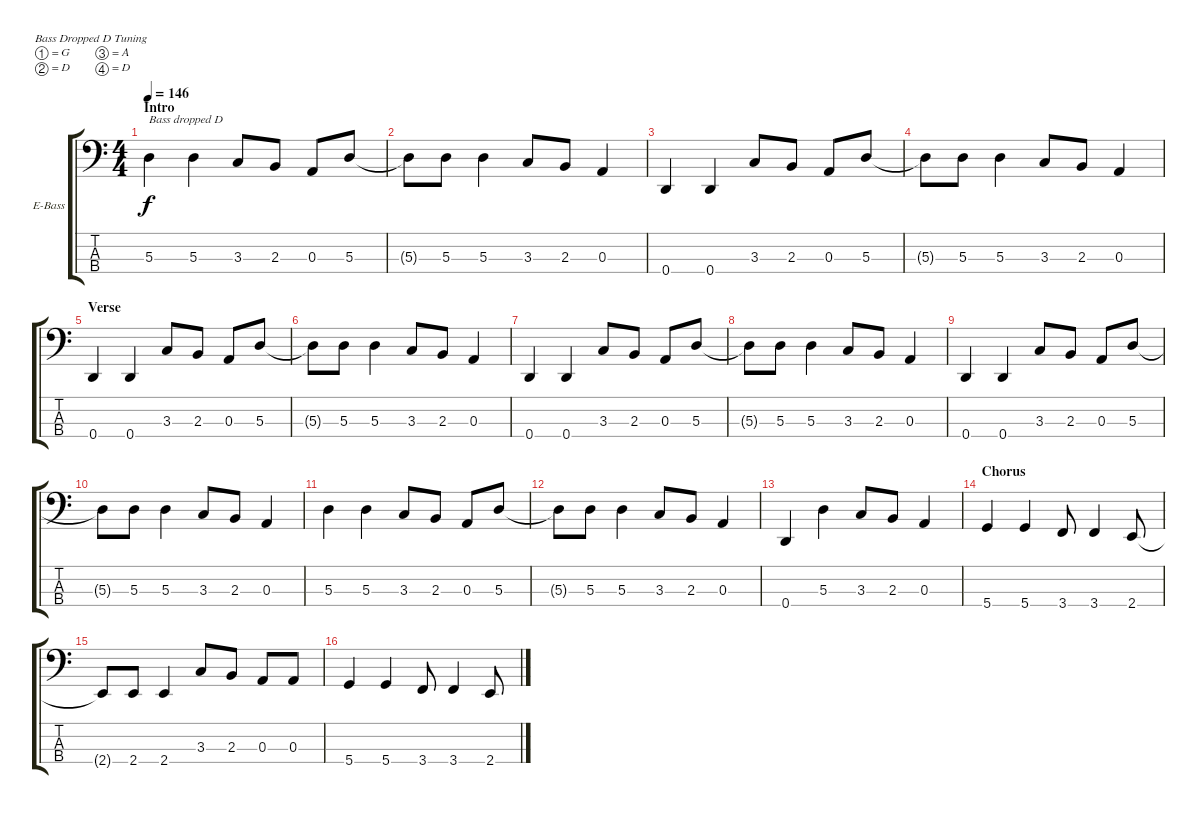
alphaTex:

\bracketExtendMode groupsimilarinstruments
\firstSystemTrackNameOrientation horizontal
\otherSystemsTrackNameOrientation horizontal
\track ("Krist Novoselic - Bass" "E-Bass") {instrument electricbasspick}
\staff {score tabs}
\tuning (G2 D2 A1 D1)
\ts (4 4)
\section ("" "Intro")
\tempo 146
\clef f4
\ks c
5.3.4{txt "Bass dropped D" dy f instrument electricbasspick} 5.3.4 3.3.8 2.3.8 0.3.8 5.3.8 |
5.3{t}.8 5.3.8 5.3.4 3.3.8 2.3.8 0.3.4 |
0.4.4 0.4.4 3.3.8 2.3.8 0.3.8 5.3.8 |
5.3{t}.8 5.3.8 5.3.4 3.3.8 2.3.8 0.3.4 |
\section ("" "Verse")
0.4.4 0.4.4 3.3.8 2.3.8 0.3.8 5.3.8 |
5.3{t}.8 5.3.8 5.3.4 3.3.8 2.3.8 0.3.4 |
0.4.4 0.4.4 3.3.8 2.3.8 0.3.8 5.3.8 |
5.3{t}.8 5.3.8 5.3.4 3.3.8 2.3.8 0.3.4 |
0.4.4 0.4.4 3.3.8 2.3.8 0.3.8 5.3.8 |
5.3{t}.8 5.3.8 5.3.4 3.3.8 2.3.8 0.3.4 |
5.3.4 5.3.4 3.3.8 2.3.8 0.3.8 5.3.8 |
5.3{t}.8 5.3.8 5.3.4 3.3.8 2.3.8 0.3.4 |
0.4.4 5.3.4 3.3.8 2.3.8 0.3.4 |
\section ("" "Chorus")
5.4.4 5.4.4 3.4.8 3.4.4 2.4.8 |
2.4{t}.8 2.4.8 2.4.4 3.3.8 2.3.8 0.3.8 0.3.8 |
5.4.4 5.4.4 3.4.8 3.4.4 2.4.8
